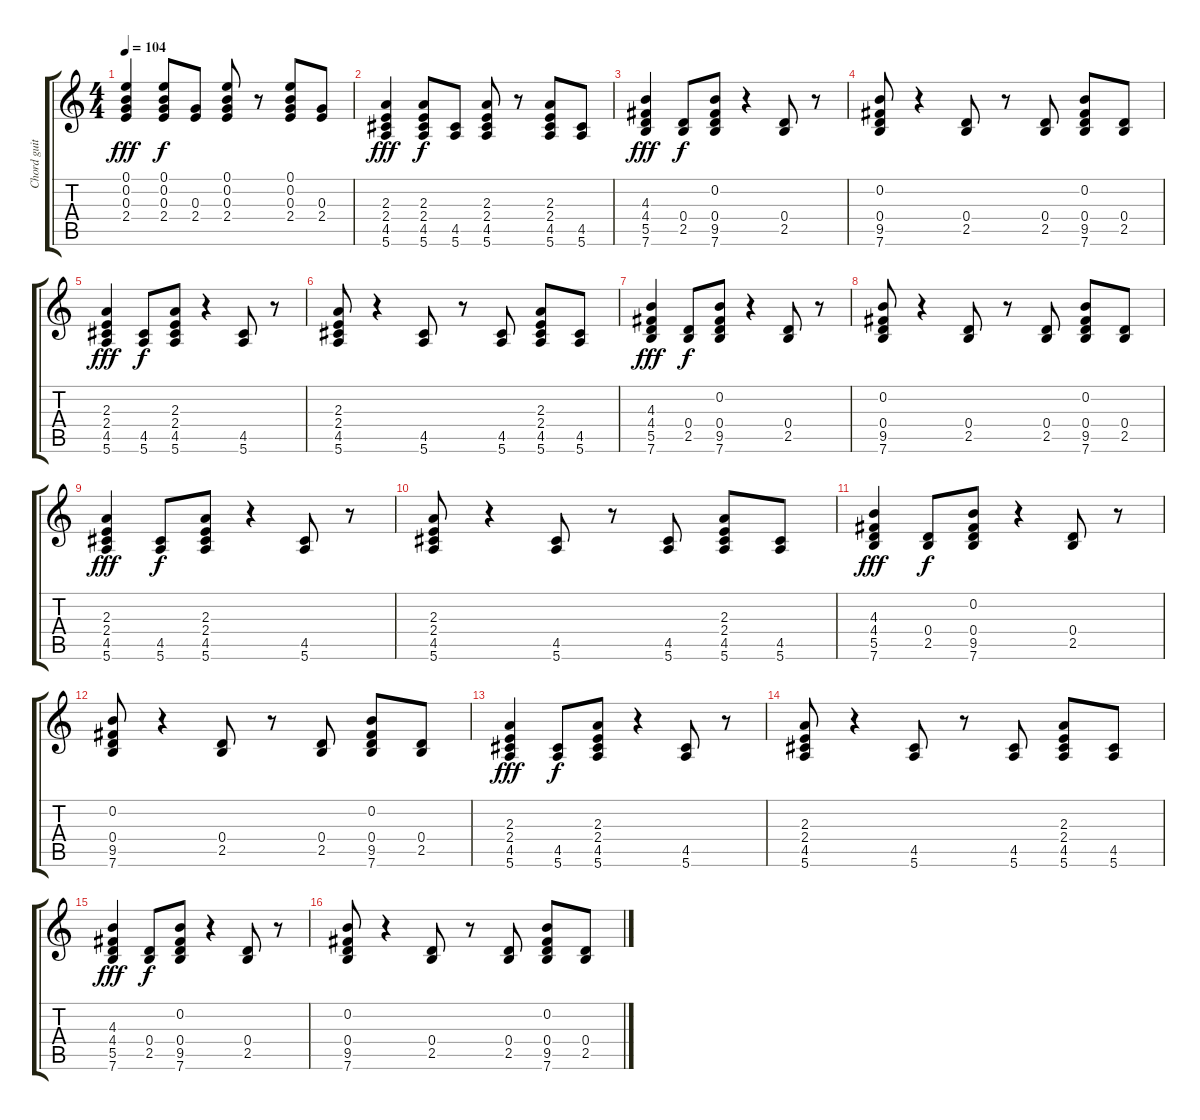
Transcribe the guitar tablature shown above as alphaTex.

\track ("Chord guitar" "Chord guit") {instrument acousticguitarsteel}
\staff {score tabs}
\tuning (E4 B3 G3 D3 A2 E2) {hide}
\ts (4 4)
\tempo 104
\clef g2
\ks c
(0.1 0.2 0.3 2.4).4{dy fff} (0.1 0.2 0.3 2.4).8{dy f} (0.3 2.4).8 (0.1 0.2 0.3 2.4).8 r.8 (0.1 0.2 0.3 2.4).8 (0.3 2.4).8 |
(2.3 2.4 4.5 5.6).4{dy fff} (2.3 2.4 4.5 5.6).8{dy f} (4.5 5.6).8 (2.3 2.4 4.5 5.6).8 r.8 (2.3 2.4 4.5 5.6).8 (4.5 5.6).8 |
(4.3 4.4 5.5 7.6).4{dy fff} (0.4 2.5).8{dy f} (0.2 0.4 9.5 7.6).8 r.4 (0.4 2.5).8 r.8 |
(0.2 0.4 9.5 7.6).8 r.4 (0.4 2.5).8 r.8 (0.4 2.5).8 (0.2 0.4 9.5 7.6).8 (0.4 2.5).8 |
(2.3 2.4 4.5 5.6).4{dy fff} (4.5 5.6).8{dy f} (2.3 2.4 4.5 5.6).8 r.4 (4.5 5.6).8 r.8 |
(2.3 2.4 4.5 5.6).8 r.4 (4.5 5.6).8 r.8 (4.5 5.6).8 (2.3 2.4 4.5 5.6).8 (4.5 5.6).8 |
(4.3 4.4 5.5 7.6).4{dy fff} (0.4 2.5).8{dy f} (0.2 0.4 9.5 7.6).8 r.4 (0.4 2.5).8 r.8 |
(0.2 0.4 9.5 7.6).8 r.4 (0.4 2.5).8 r.8 (0.4 2.5).8 (0.2 0.4 9.5 7.6).8 (0.4 2.5).8 |
(2.3 2.4 4.5 5.6).4{dy fff} (4.5 5.6).8{dy f} (2.3 2.4 4.5 5.6).8 r.4 (4.5 5.6).8 r.8 |
(2.3 2.4 4.5 5.6).8 r.4 (4.5 5.6).8 r.8 (4.5 5.6).8 (2.3 2.4 4.5 5.6).8 (4.5 5.6).8 |
(4.3 4.4 5.5 7.6).4{dy fff} (0.4 2.5).8{dy f} (0.2 0.4 9.5 7.6).8 r.4 (0.4 2.5).8 r.8 |
(0.2 0.4 9.5 7.6).8 r.4 (0.4 2.5).8 r.8 (0.4 2.5).8 (0.2 0.4 9.5 7.6).8 (0.4 2.5).8 |
(2.3 2.4 4.5 5.6).4{dy fff} (4.5 5.6).8{dy f} (2.3 2.4 4.5 5.6).8 r.4 (4.5 5.6).8 r.8 |
(2.3 2.4 4.5 5.6).8 r.4 (4.5 5.6).8 r.8 (4.5 5.6).8 (2.3 2.4 4.5 5.6).8 (4.5 5.6).8 |
(4.3 4.4 5.5 7.6).4{dy fff} (0.4 2.5).8{dy f} (0.2 0.4 9.5 7.6).8 r.4 (0.4 2.5).8 r.8 |
(0.2 0.4 9.5 7.6).8 r.4 (0.4 2.5).8 r.8 (0.4 2.5).8 (0.2 0.4 9.5 7.6).8 (0.4 2.5).8
